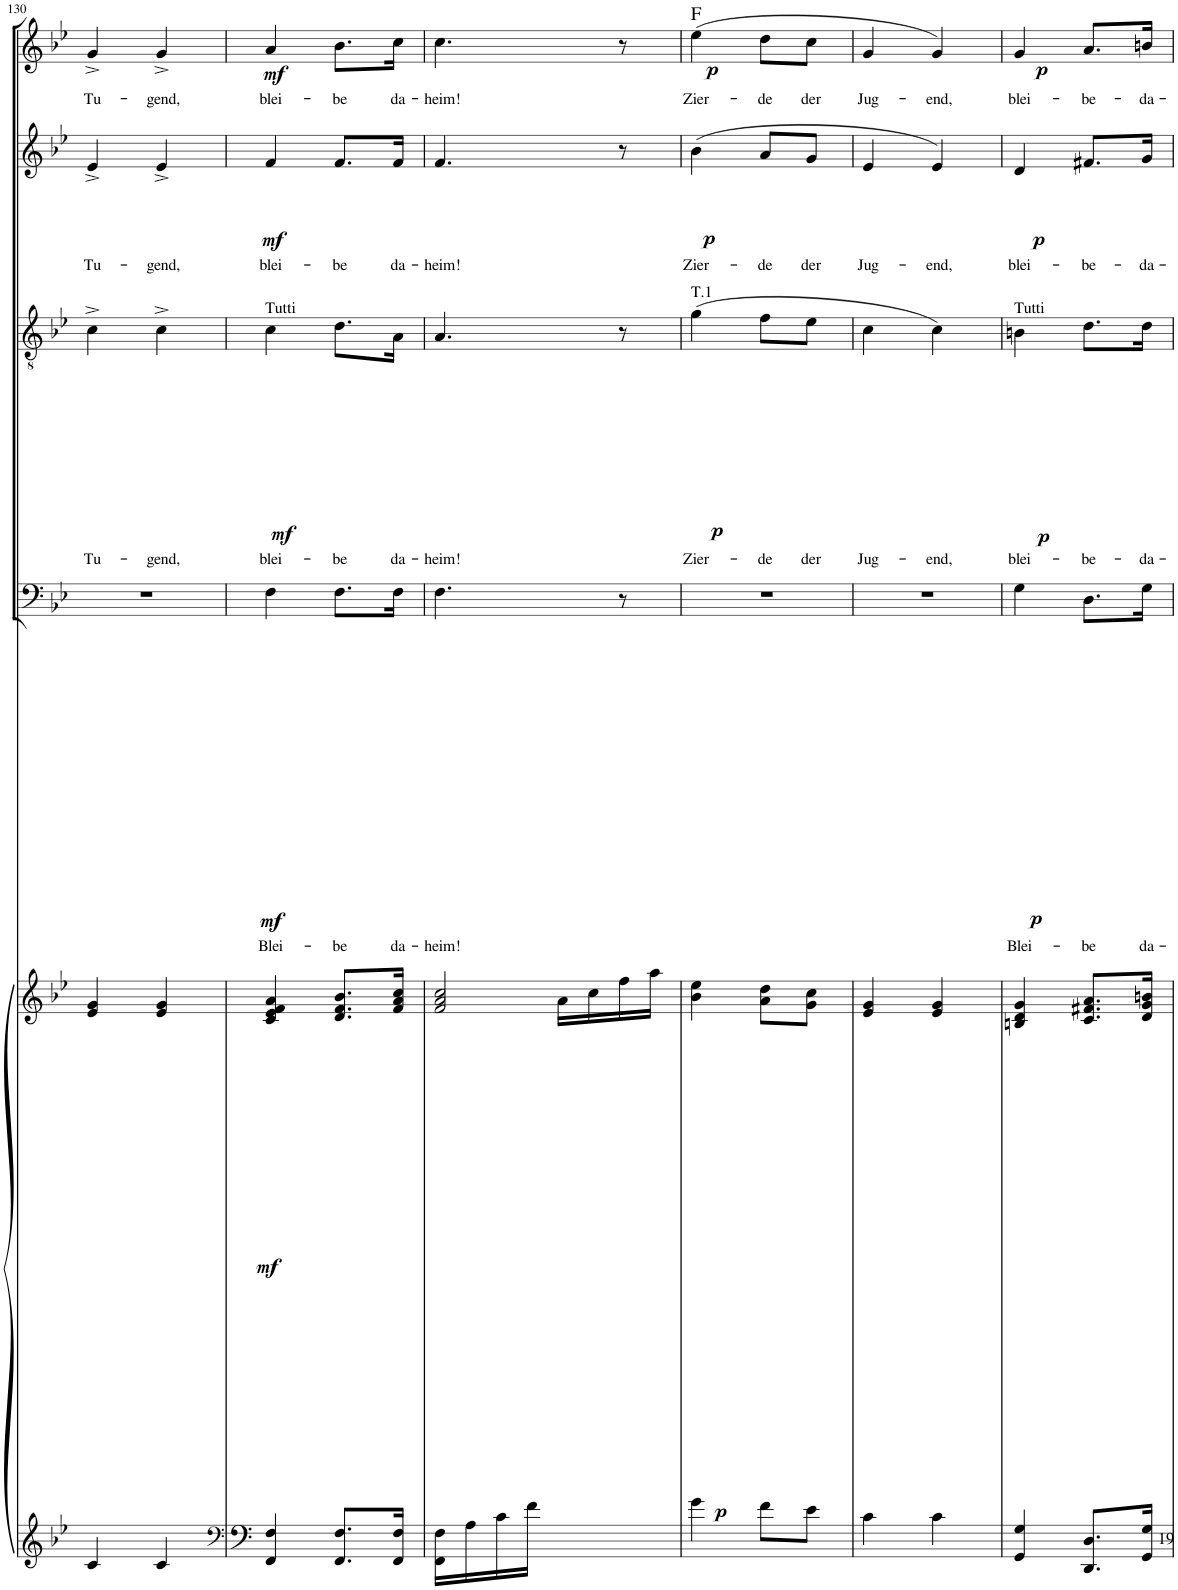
**kern	**kern	**dynam	**kern	**text	**dynam	**kern	**text	**dynam	**kern	**text	**dynam	**kern	**text	**dynam
*part5	*part5	*part5	*part4	*part4	*part4	*part3	*part3	*part3	*part2	*part2	*part2	*part1	*part1	*part1
*staff6	*staff5	*staff5/6	*staff4	*staff4	*staff4	*staff3	*staff3	*staff3	*staff2	*staff2	*staff2	*staff1	*staff1	*staff1
*I"Piano	*	*	*I"Bass	*	*	*I"Tenor	*	*	*I"Alto	*	*	*I"Soprano	*	*
!!LO:PB:g=z
*clefG2	*clefG2	*	*clefF4	*	*	*clefGv2	*	*	*clefG2	*	*	*clefG2	*	*
*	*	*	*Trd1c2	*	*	*Trd1c2	*	*	*Trd1c2	*	*	*Trd1c2	*	*
*k[b-e-]	*k[b-e-]	*	*k[b-e-]	*	*	*k[b-e-]	*	*	*k[b-e-]	*	*	*k[b-e-]	*	*
*M2/4	*M2/4	*	*M2/4	*	*	*M2/4	*	*	*M2/4	*	*	*M2/4	*	*
=130	=130	=130	=130	=130	=130	=130	=130	=130	=130	=130	=130	=130	=130	=130
!	!	!	!	!	!	!	!LO:LY:b	!	!	!LO:LY:b	!	!	!LO:LY:b	!
4c/	4e-/ 4g/	.	2r	.	.	4c^\	Tu-	.	4e-^/	Tu-	.	4g^/	Tu-	.
!	!	!	!	!	!	!	!LO:LY:b	!	!	!LO:LY:b	!	!	!LO:LY:b	!
4c/	4e-/ 4g/	.	.	.	.	4c^\	-gend,	.	4e-^/	-gend,	.	4g^/	-gend,	.
=131	=131	=131	=131	=131	=131	=131	=131	=131	=131	=131	=131	=131	=131	=131
*clefF4	*	*	*	*	*	*	*	*	*	*	*	*	*	*
!	!	!	!	!	!	!LO:TX:a:t=Tutti	!	!	!	!	!	!	!	!
!	!	!LO:DY:b	!	!LO:LY:b	!LO:DY:b	!	!LO:LY:b	!LO:DY:b	!	!LO:LY:b	!LO:DY:b	!	!LO:LY:b	!LO:DY:b
4FF/ 4F/	4c/ 4e-/ 4f/ 4a/	mf	4F\	Blei-	mf	4c\	blei-	mf	4f/	blei-	mf	4a/	blei-	mf
!	!	!	!	!LO:LY:b	!	!	!LO:LY:b	!	!	!LO:LY:b	!	!	!LO:LY:b	!
8.FF/ 8.F/L	8.d/ 8.f/ 8.b-/L	.	8.F\L	-be	.	8.d\L	-be	.	8.f/L	-be	.	8.b-\L	-be	.
!	!	!	!	!LO:LY:b	!	!	!LO:LY:b	!	!	!LO:LY:b	!	!	!LO:LY:b	!
16FF/ 16F/Jk	16f/ 16a/ 16cc/Jk	.	16F\Jk	da-	.	16A\Jk	da-	.	16f/Jk	da-	.	16cc\Jk	da-	.
=132	=132	=132	=132	=132	=132	=132	=132	=132	=132	=132	=132	=132	=132	=132
*	*^	*	*	*	*	*	*	*	*	*	*	*	*	*
!	!	!	!	!	!LO:LY:b	!	!	!LO:LY:b	!	!	!LO:LY:b	!	!	!LO:LY:b	!
16FF\ 16F\LL	2f/ 2a/ 2cc/	4ryy	.	4.F\	-heim!	.	4.A/	-heim!	.	4.f/	-heim!	.	4.cc\	-heim!	.
16A\	.	.	.	.	.	.	.	.	.	.	.	.	.	.	.
16c\	.	.	.	.	.	.	.	.	.	.	.	.	.	.	.
16f\JJ	.	.	.	.	.	.	.	.	.	.	.	.	.	.	.
4ryy	.	16a\LL	.	.	.	.	.	.	.	.	.	.	.	.	.
.	.	16cc\	.	.	.	.	.	.	.	.	.	.	.	.	.
.	.	16ff\	.	8r	.	.	8r	.	.	8r	.	.	8r	.	.
.	.	16aa\JJ	.	.	.	.	.	.	.	.	.	.	.	.	.
=133	=133	=133	=133	=133	=133	=133	=133	=133	=133	=133	=133	=133	=133	=133	=133
!	!	!	!	!	!	!	!	!	!	!	!	!	!LO:TX:a:t=F	!	!
!	!	!	!	!	!	!	!LO:TX:a:t=T.1	!	!	!	!	!	!	!	!
!	!	!	!LO:DY:b	!	!	!	!	!LO:LY:b	!LO:DY:b	!	!LO:LY:b	!LO:DY:b	!	!LO:LY:b	!LO:DY:b
*	*v	*v	*	*	*	*	*	*	*	*	*	*	*	*	*
4g\	4b-\ 4ee-\	p	2r	.	.	(4g\	Zier-	p	(4b-\	Zier-	p	(4ee-\	Zier-	p
!	!	!	!	!	!	!	!LO:LY:b	!	!	!LO:LY:b	!	!	!LO:LY:b	!
8f\L	8a\ 8dd\L	.	.	.	.	8f\L	-de	.	8a/L	-de	.	8dd\L	-de	.
!	!	!	!	!	!	!	!LO:LY:b	!	!	!LO:LY:b	!	!	!LO:LY:b	!
8e-\J	8g\ 8cc\J	.	.	.	.	8e-\J	der	.	8g/J	der	.	8cc\J	der	.
=134	=134	=134	=134	=134	=134	=134	=134	=134	=134	=134	=134	=134	=134	=134
!	!	!	!	!	!	!	!LO:LY:b	!	!	!LO:LY:b	!	!	!LO:LY:b	!
4c\	4e-/ 4g/	.	2r	.	.	4c\	-Jug-	.	4e-/	Jug-	.	4g/	Jug-	.
!	!	!	!	!	!	!	!LO:LY:b	!	!	!LO:LY:b	!	!	!LO:LY:b	!
4c\	4e-/ 4g/	.	.	.	.	4c\)	-end,	.	4e-/)	-end,	.	4g/)	-end,	.
=135	=135	=135	=135	=135	=135	=135	=135	=135	=135	=135	=135	=135	=135	=135
!	!	!	!	!	!	!LO:TX:a:t=Tutti	!	!	!	!	!	!	!	!
!	!	!	!	!LO:LY:b	!LO:DY:b	!	!LO:LY:b	!LO:DY:b	!	!LO:LY:b	!LO:DY:b	!	!LO:LY:b	!LO:DY:b
4GG/ 4G/	4Bn/ 4d/ 4g/	.	4G\	Blei-	p	4Bn\	blei-	p	4d/	blei-	p	4g/	blei-	p
!	!	!	!	!LO:LY:b	!	!	!LO:LY:b	!	!	!LO:LY:b	!	!	!LO:LY:b	!
8.DD/ 8.D/L	8.c/ 8.f#X/ 8.a/L	.	8.D\L	-be	.	8.d\L	-be-	.	8.f#X/L	-be-	.	8.a/L	-be-	.
!	!	!	!	!LO:LY:b	!	!	!LO:LY:b	!	!	!LO:LY:b	!	!	!LO:LY:b	!
16GG/ 16G/Jk	16d/ 16g/ 16bn/Jk	.	16G\Jk	da-	.	16d\Jk	-da-	.	16g/Jk	-da-	.	16bn/Jk	-da-	.
=	=	=	=	=	=	=	=	=	=	=	=	=	=	=
*-	*-	*-	*-	*-	*-	*-	*-	*-	*-	*-	*-	*-	*-	*-
